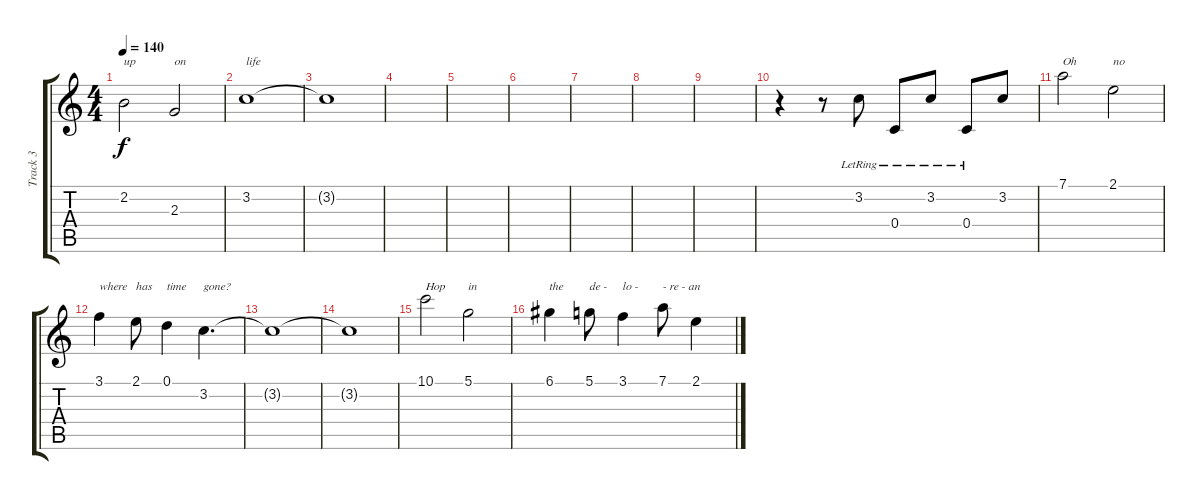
\track ("Track 3" "Track 3") {instrument overdrivenguitar}
\staff {score tabs}
\tuning (D4 A3 F3 C3 G2 C2) {hide}
\ts (4 4)
\tempo 140
\clef g2
\ks c
2.2.2{txt "up" dy f} 2.3.2{txt "on"} |
3.2.1{txt "life"} |
3.2{t}.1 |
|
|
|
|
|
|
r.4 r.8 3.2{lr}.8 0.4{lr}.8 3.2{lr}.8 0.4{lr}.8 3.2.8 |
7.1.2{txt "Oh"} 2.1.2{txt "no"} |
3.1.4{txt "where"} 2.1.8{txt "has"} 0.1.4{txt "time"} 3.2.4{d txt "gone?"} |
3.2{t}.1 |
3.2{t}.1 |
10.1.2{txt "Hop"} 5.1.2{txt "in"} |
6.1.4{txt "the"} 5.1.8{txt "de -"} 3.1.4{txt "lo -"} 7.1.8{txt "- re - an"} 2.1.4
